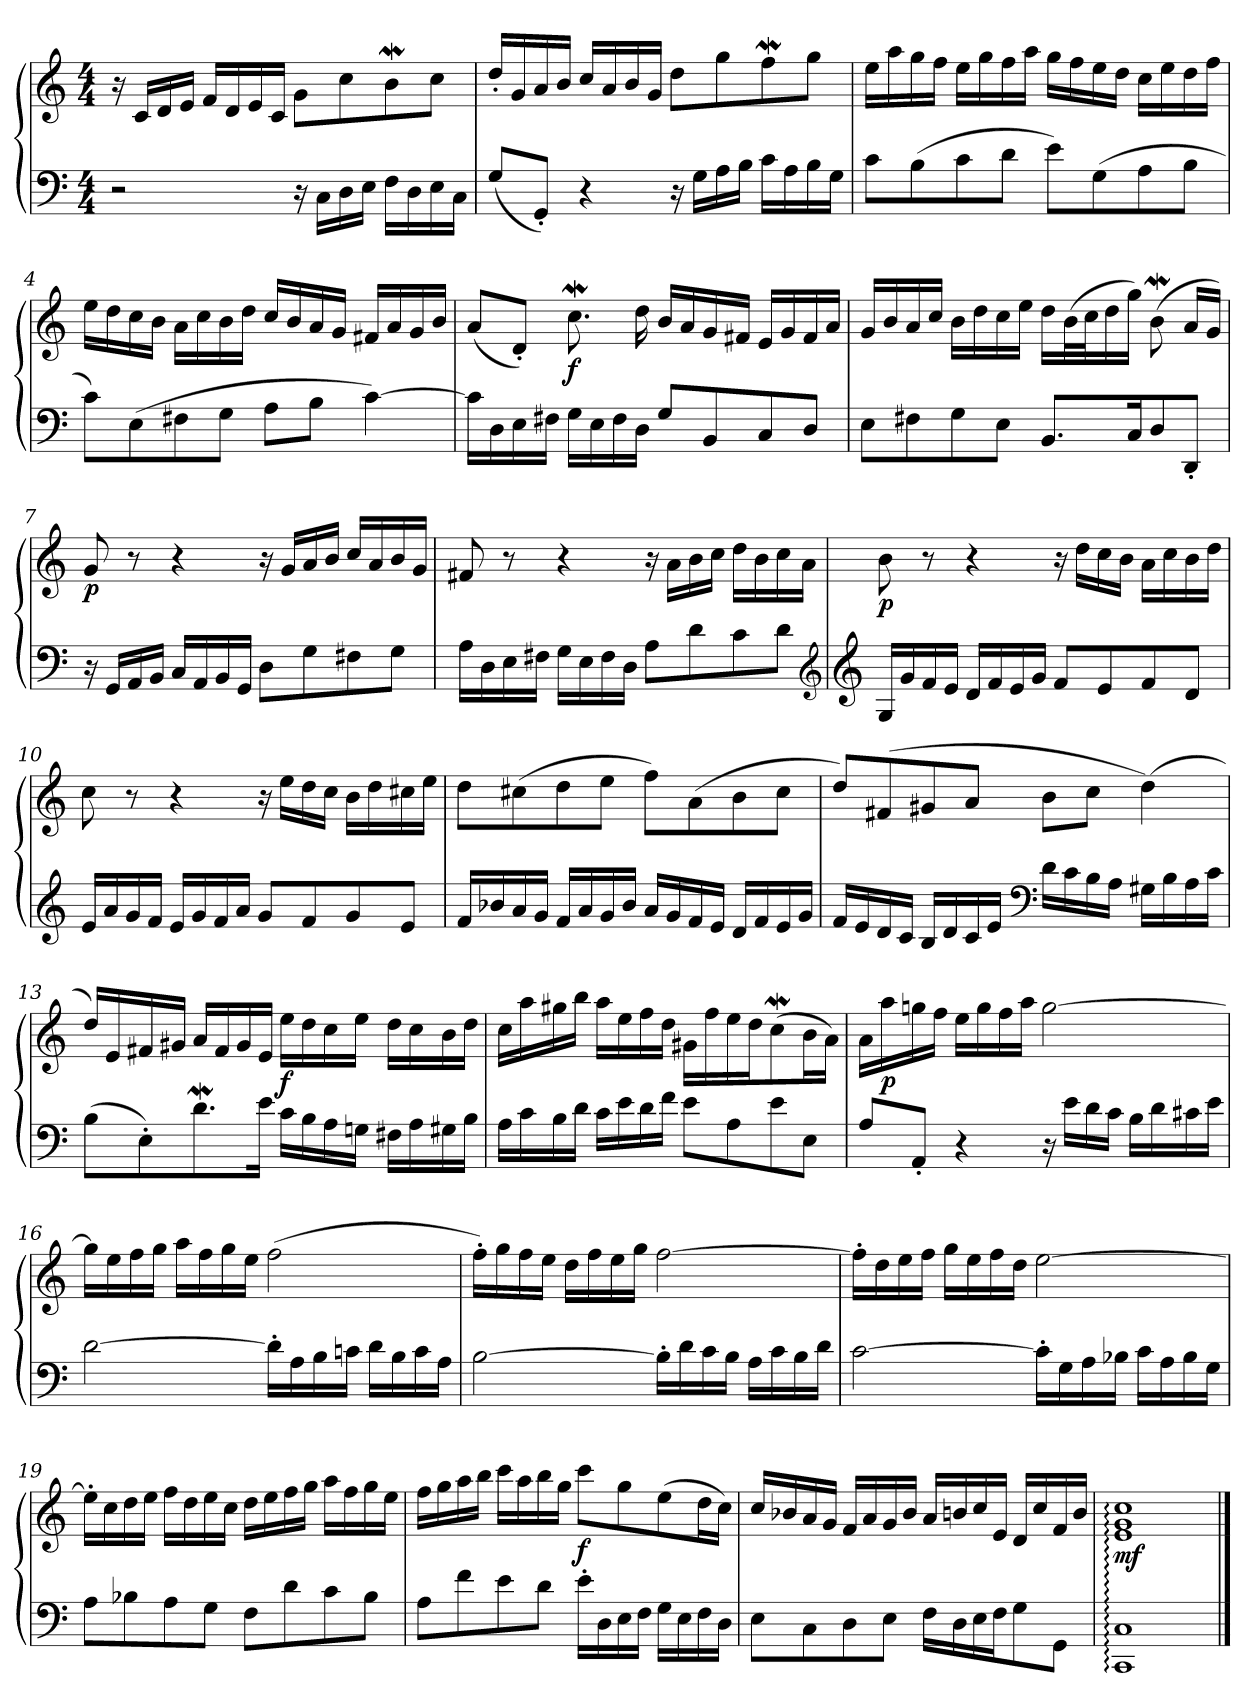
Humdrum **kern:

**kern	**kern	**dynam
*part1	*part1	*part1
*staff2	*staff1	*staff1/2
*clefF4	*clefG2	*
*k[]	*k[]	*
*C:	*C:	*
*M4/4	*M4/4	*
=1	=1	=1
!	!	!LO:DY:b
!	!	!LO:DY:n=1:a
2r	16r	p Allegro
.	16c/LL	.
.	16d/	.
.	16e/JJ	.
.	16f/LL	.
.	16d/	.
.	16e/	.
.	16c/JJ	.
16r	8g\L	.
16C\LL	.	.
16D\	8cc\	.
16E\JJ	.	.
16F\LL	8bW\	.
16D\	.	.
16E\	8cc\J	.
16C\JJ	.	.
=2	=2	=2
(8G/L	16dd'/LL	.
.	16g/	.
8GG'/J)	16a/	.
.	16b/JJ	.
4r	16cc/LL	.
.	16a/	.
.	16b/	.
.	16g/JJ	.
16r	8dd\L	.
16G\LL	.	.
16A\	8gg\	.
16B\JJ	.	.
16c\LL	8ffw\	.
16A\	.	.
16B\	8gg\J	.
16G\JJ	.	.
!!LO:LB:g=z
=3	=3	=3
8c\L	16ee\LL	.
.	16aa\	.
(8B\	16gg\	.
.	16ff\JJ	.
8c\	16ee\LL	.
.	16gg\	.
8d\J	16ff\	.
.	16aa\JJ	.
8e\L)	16gg\LL	.
.	16ff\	.
(8G\	16ee\	.
.	16dd\JJ	.
8A\	16cc\LL	.
.	16ee\	.
8B\J	16dd\	.
.	16ff\JJ	.
=4	=4	=4
8c\L)	16ee\LL	.
.	16dd\	.
(8E\	16cc\	.
.	16b\JJ	.
8F#X\	16a\LL	.
.	16cc\	.
8G\J	16b\	.
.	16dd\JJ	.
8A\L	16cc/LL	.
.	16b/	.
8B\J	16a/	.
.	16g/JJ	.
[4c\)	16f#X/LL	.
.	16a/	.
.	16g/	.
.	16b/JJ	.
!!LO:LB:g=z
=5	=5	=5
16c\LL]	(8a/L	.
16D\	.	.
16E\	8d'/J)	.
16F#X\JJ	.	.
!	!	!LO:DY:b
16G\LL	8.ccw\	f
16E\	.	.
16F#\	.	.
16D\JJ	16dd\	.
8G/L	16b/LL	.
.	16a/	.
8BB/	16g/	.
.	16f#X/JJ	.
8C/	16e/LL	.
.	16g/	.
8D/J	16f#/	.
.	16a/JJ	.
=6	=6	=6
8E\L	16g/LL	.
.	16b/	.
8F#X\	16a/	.
.	16cc/JJ	.
8G\	16b\LL	.
.	16dd\	.
8E\J	16cc\	.
.	16ee\JJ	.
8.BB/L	16dd\LL	.
.	(32b\L	.
.	32cc\J	.
.	16dd\	.
16C/k	16gg\JJ)	.
8D/	(8bW\	.
8DD'/J	16a/LL	.
.	16g/JJ)	.
!!LO:LB:g=z
=7	=7	=7
!	!	!LO:DY:b
16r	8g/	p
16GG/LL	.	.
16AA/	8r	.
16BB/JJ	.	.
16C/LL	4r	.
16AA/	.	.
16BB/	.	.
16GG/JJ	.	.
8D\L	16r	.
.	16g/LL	.
8G\	16a/	.
.	16b/JJ	.
8F#X\	16cc/LL	.
.	16a/	.
8G\J	16b/	.
.	16g/JJ	.
=8	=8	=8
16A\LL	8f#X/	.
16D\	.	.
16E\	8r	.
16F#X\JJ	.	.
16G\LL	4r	.
16E\	.	.
16F#\	.	.
16D\JJ	.	.
8A\L	16r	.
.	16a\LL	.
8d\	16b\	.
.	16cc\JJ	.
8c\	16dd\LL	.
.	16b\	.
8d\J	16cc\	.
.	16a\JJ	.
*clefG2	*	*
!!LO:LB:g=z
=9	=9	=9
*clefG2	*	*
!	!	!LO:DY:b
16G/LL	8b\	p
16g/	.	.
16f/	8r	.
16e/JJ	.	.
16d/LL	4r	.
16f/	.	.
16e/	.	.
16g/JJ	.	.
8f/L	16r	.
.	16dd\LL	.
8e/	16cc\	.
.	16b\JJ	.
8f/	16a\LL	.
.	16cc\	.
8d/J	16b\	.
.	16dd\JJ	.
=10	=10	=10
16e/LL	8cc\	.
16a/	.	.
16g/	8r	.
16f/JJ	.	.
16e/LL	4r	.
16g/	.	.
16f/	.	.
16a/JJ	.	.
8g/L	16r	.
.	16ee\LL	.
8f/	16dd\	.
.	16cc\JJ	.
8g/	16b\LL	.
.	16dd\	.
8e/J	16cc#X\	.
.	16ee\JJ	.
!!LO:LB:g=z
=11	=11	=11
16f/LL	8dd\L	.
16b-X/	.	.
16a/	(8cc#X\	.
16g/JJ	.	.
16f/LL	8dd\	.
16a/	.	.
16g/	8ee\J	.
16b-/JJ	.	.
16a/LL	8ff\L)	.
16g/	.	.
16f/	(8a\	.
16e/JJ	.	.
16d/LL	8b\	.
16f/	.	.
16e/	8cc#\J	.
16g/JJ	.	.
=12	=12	=12
16f/LL	8dd/L)	.
16e/	.	.
16d/	(8f#X/	.
16c/JJ	.	.
16B/LL	8g#X/	.
16d/	.	.
16c/	8a/J	.
16e/JJ	.	.
*clefF4	*	*
16d\LL	8b\L	.
16c\	.	.
16B\	8cc\J	.
16A\JJ	.	.
16G#X\LL	(4dd\)	.
16B\	.	.
16A\	.	.
16c\JJ	.	.
!!LO:PB:g=z
=13	=13	=13
(8B\L	16dd/LL)	.
.	16e/	.
8E'\)	16f#X/	.
.	16g#X/JJ	.
8.dW\	16a/LL	.
.	16f#/	.
.	16g#/	.
16e\Jk	16e/JJ	.
!	!	!LO:DY:b
16c\LL	16ee\LL	f
16B\	16dd\	.
16A\	16cc\	.
16Gn\JJ	16ee\JJ	.
16F#X\LL	16dd\LL	.
16A\	16cc\	.
16G#X\	16b\	.
16B\JJ	16dd\JJ	.
=14	=14	=14
16A\LL	16cc\LL	.
16c\	16aa\	.
16B\	16gg#X\	.
16d\JJ	16bb\JJ	.
16c\LL	16aa\LL	.
16e\	16ee\	.
16d\	16ff\	.
16f\JJ	16dd\JJ	.
8e\L	16g#X\LL	.
.	16ff\	.
8A\	16ee\	.
.	16dd\J	.
8e\	(8ccw\	.
8E\J	16b\L	.
.	16a\JJ)	.
!!LO:LB:g=z
=15	=15	=15
8A/L	16a\LL	.
!	!	!LO:DY:b
.	16aa\	p
8AA'/J	16ggn\	.
.	16ff\JJ	.
4r	16ee\LL	.
.	16gg\	.
.	16ff\	.
.	16aa\JJ	.
16r	[2gg\	.
16e\LL	.	.
16d\	.	.
16c\JJ	.	.
16B\LL	.	.
16d\	.	.
16c#X\	.	.
16e\JJ	.	.
=16	=16	=16
[2d\	16gg\LL]	.
.	16ee\	.
.	16ff\	.
.	16gg\JJ	.
.	16aa\LL	.
.	16ff\	.
.	16gg\	.
.	16ee\JJ	.
16d'\LL]	(2ff\	.
16A\	.	.
16B\	.	.
16cn\JJ	.	.
16d\LL	.	.
16B\	.	.
16c\	.	.
16A\JJ	.	.
!!LO:LB:g=z
=17	=17	=17
[2B\	16ff'\LL)	.
.	16gg\	.
.	16ff\	.
.	16ee\JJ	.
.	16dd\LL	.
.	16ff\	.
.	16ee\	.
.	16gg\JJ	.
16B'\LL]	[2ff\	.
16d\	.	.
16c\	.	.
16B\JJ	.	.
16A\LL	.	.
16c\	.	.
16B\	.	.
16d\JJ	.	.
=18	=18	=18
[2c\	16ff'\LL]	.
.	16dd\	.
.	16ee\	.
.	16ff\JJ	.
.	16gg\LL	.
.	16ee\	.
.	16ff\	.
.	16dd\JJ	.
16c'\LL]	[2ee\	.
16G\	.	.
16A\	.	.
16B-X\JJ	.	.
16c\LL	.	.
16A\	.	.
16B-\	.	.
16G\JJ	.	.
!!LO:LB:g=z
=19	=19	=19
8A\L	16ee'\LL]	.
.	16cc\	.
8B-X\	16dd\	.
.	16ee\JJ	.
8A\	16ff\LL	.
.	16dd\	.
8G\J	16ee\	.
.	16cc\JJ	.
8F\L	16dd\LL	.
.	16ee\	.
8d\	16ff\	.
.	16gg\JJ	.
8c\	16aa\LL	.
.	16ff\	.
8B-\J	16gg\	.
.	16ee\JJ	.
=20	=20	=20
8A\L	16ff\LL	.
.	16gg\	.
8f\	16aa\	.
.	16bb\JJ	.
8e\	16ccc\LL	.
.	16aa\	.
8d\J	16bb\	.
.	16gg\JJ	.
!	!	!LO:DY:b
16e'\LL	8ccc\L	f
16D\	.	.
16E\	8gg\	.
16F\JJ	.	.
16G\LL	(8ee\	.
16E\	.	.
16F\	16dd\L	.
16D\JJ	16cc\JJ)	.
!!LO:LB:g=z
=21	=21	=21
8E\L	16cc/LL	.
.	16b-X/	.
8C\	16a/	.
.	16g/JJ	.
8D\	16f/LL	.
.	16a/	.
8E\J	16g/	.
.	16b-/JJ	.
16F\LL	16a/LL	.
16D\	16bn/	.
16E\	16cc/	.
16F\J	16e/JJ	.
8G\	16d/LL	.
.	16cc/	.
8GG\J	16f/	.
.	16b/JJ	.
=22	=22	=22
!	!	!LO:DY:b
1CC:: 1C::	1e:: 1g:: 1cc::	mf
==	==	==
*-	*-	*-
